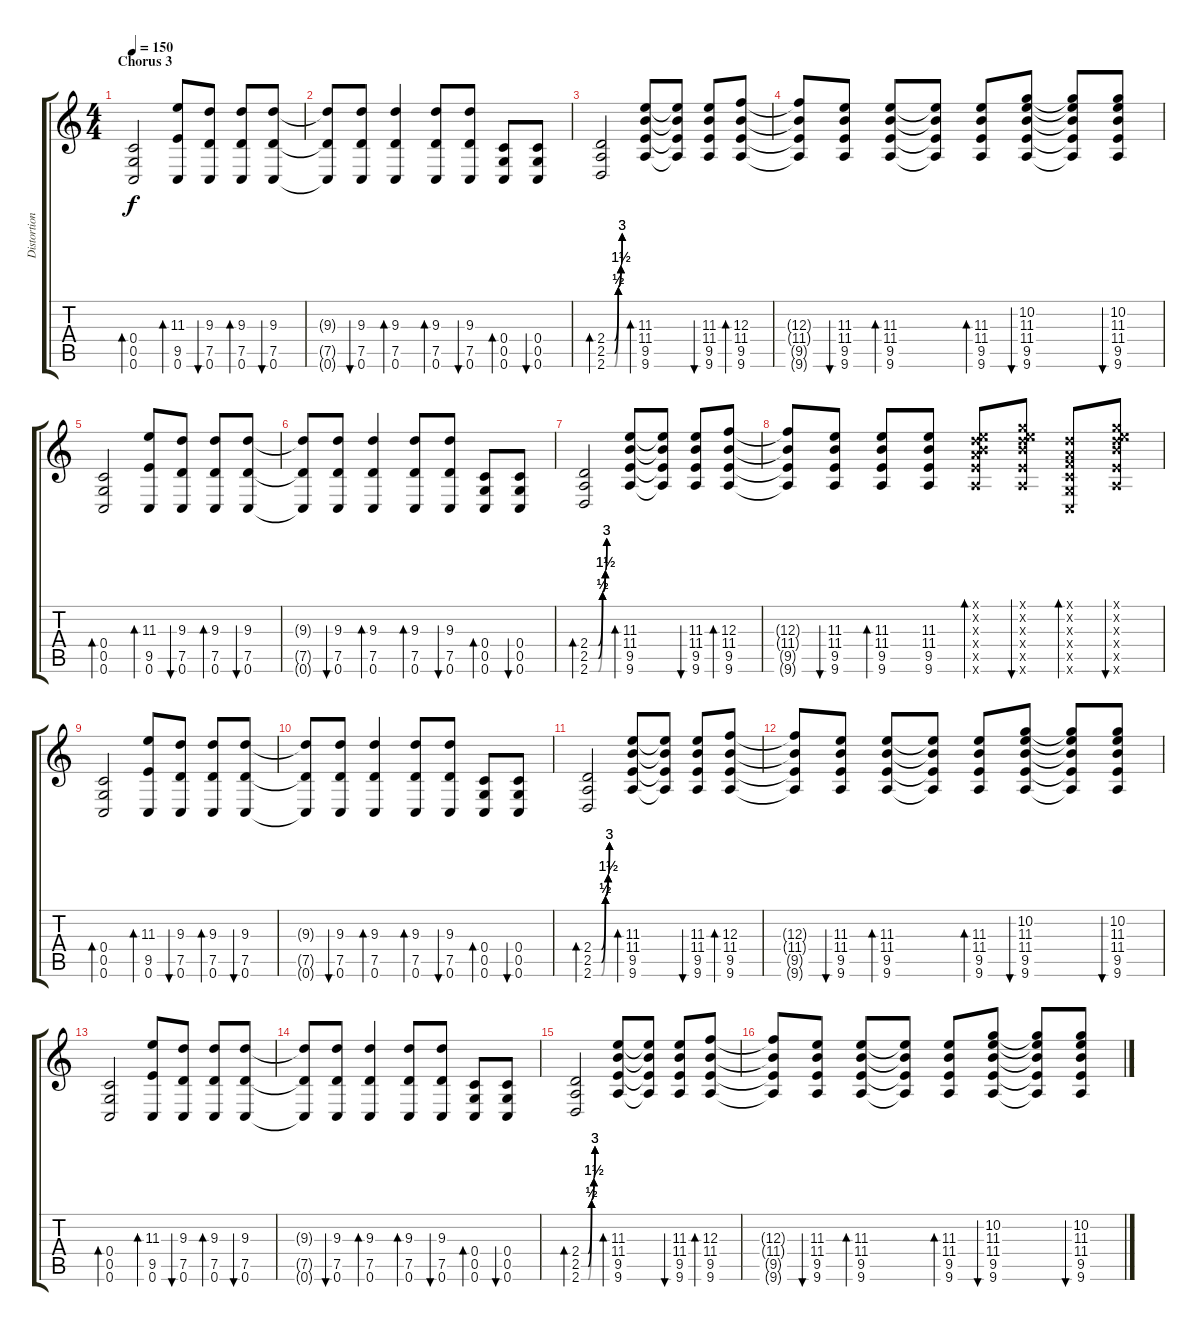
\track ("Distortion Guitar 2" "Distortion") {instrument distortionguitar}
\staff {score tabs}
\tuning (D4 A3 F3 C3 G2 C2) {hide}
\ts (4 4)
\section ("" "Chorus 3")
\tempo 150
\clef g2
\ks c
(0.4 0.5 0.6).2{bd 60 dy f} (11.3 9.5 0.6).8{bd 60} (9.3 7.5 0.6).8{bu 60} (9.3 7.5 0.6).8{bd 60} (9.3 7.5 0.6).8{bu 60} |
(9.3{t} 7.5{t} 0.6{t}).8 (9.3 7.5 0.6).8{bu 60} (9.3 7.5 0.6).4{bd 60} (9.3 7.5 0.6).8{bd 60} (9.3 7.5 0.6).8{bu 60} (0.4 0.5 0.6).8{bd 60} (0.4 0.5 0.6).8{bu 60} |
(2.4{be (custom 0 0 30 0 45 2 55 6 60 12)} 2.5{be (custom 0 0 30 0 45 2 55 6 60 12)} 2.6{be (custom 0 0 30 0 45 2 55 6 60 12)}).2{bd 60} (11.3 11.4 9.5 9.6).8{bd 60} (11.3{t} 11.4{t} 9.5{t} 9.6{t}).8 (11.3 11.4 9.5 9.6).8{bu 60} (12.3 11.4 9.5 9.6).8{bd 60} |
(12.3{t} 11.4{t} 9.5{t} 9.6{t}).8 (11.3 11.4 9.5 9.6).8{bu 60} (11.3 11.4 9.5 9.6).8{bd 60} (11.3{t} 11.4{t} 9.5{t} 9.6{t}).8 (11.3 11.4 9.5 9.6).8{bd 60} (10.2 11.3 11.4 9.5 9.6).8{bu 60} (10.2{t} 11.3{t} 11.4{t} 9.5{t} 9.6{t}).8 (10.2 11.3 11.4 9.5 9.6).8{bu 60} |
(0.4 0.5 0.6).2{bd 60} (11.3 9.5 0.6).8{bd 60} (9.3 7.5 0.6).8{bu 60} (9.3 7.5 0.6).8{bd 60} (9.3 7.5 0.6).8{bu 60} |
(9.3{t} 7.5{t} 0.6{t}).8 (9.3 7.5 0.6).8{bu 60} (9.3 7.5 0.6).4{bd 60} (9.3 7.5 0.6).8{bd 60} (9.3 7.5 0.6).8{bu 60} (0.4 0.5 0.6).8{bd 60} (0.4 0.5 0.6).8{bu 60} |
(2.4{be (custom 0 0 30 0 45 2 55 6 60 12)} 2.5{be (custom 0 0 30 0 45 2 55 6 60 12)} 2.6{be (custom 0 0 30 0 45 2 55 6 60 12)}).2{bd 60} (11.3 11.4 9.5 9.6).8{bd 60} (11.3{t} 11.4{t} 9.5{t} 9.6{t}).8 (11.3 11.4 9.5 9.6).8{bu 60} (12.3 11.4 9.5 9.6).8{bd 60} |
(12.3{t} 11.4{t} 9.5{t} 9.6{t}).8 (11.3 11.4 9.5 9.6).8{bu 60} (11.3 11.4 9.5 9.6).8{bd 60} (11.3 11.4 9.5 9.6).8 (0.1{x} 0.2{x} 11.3{x} 11.4{x} 9.5{x} 9.6{x}).8{bd 60} (0.1{x} 10.2{x} 11.3{x} 11.4{x} 9.5{x} 9.6{x}).8{bu 60} (0.1{x} 0.2{x} 0.3{x} 0.4{x} 0.5{x} 0.6{x}).8{bd 60} (0.1{x} 10.2{x} 11.3{x} 11.4{x} 9.5{x} 9.6{x}).8{bu 60} |
(0.4 0.5 0.6).2{bd 60} (11.3 9.5 0.6).8{bd 60} (9.3 7.5 0.6).8{bu 60} (9.3 7.5 0.6).8{bd 60} (9.3 7.5 0.6).8{bu 60} |
(9.3{t} 7.5{t} 0.6{t}).8 (9.3 7.5 0.6).8{bu 60} (9.3 7.5 0.6).4{bd 60} (9.3 7.5 0.6).8{bd 60} (9.3 7.5 0.6).8{bu 60} (0.4 0.5 0.6).8{bd 60} (0.4 0.5 0.6).8{bu 60} |
(2.4{be (custom 0 0 30 0 45 2 55 6 60 12)} 2.5{be (custom 0 0 30 0 45 2 55 6 60 12)} 2.6{be (custom 0 0 30 0 45 2 55 6 60 12)}).2{bd 60} (11.3 11.4 9.5 9.6).8{bd 60} (11.3{t} 11.4{t} 9.5{t} 9.6{t}).8 (11.3 11.4 9.5 9.6).8{bu 60} (12.3 11.4 9.5 9.6).8{bd 60} |
(12.3{t} 11.4{t} 9.5{t} 9.6{t}).8 (11.3 11.4 9.5 9.6).8{bu 60} (11.3 11.4 9.5 9.6).8{bd 60} (11.3{t} 11.4{t} 9.5{t} 9.6{t}).8 (11.3 11.4 9.5 9.6).8{bd 60} (10.2 11.3 11.4 9.5 9.6).8{bu 60} (10.2{t} 11.3{t} 11.4{t} 9.5{t} 9.6{t}).8 (10.2 11.3 11.4 9.5 9.6).8{bu 60} |
(0.4 0.5 0.6).2{bd 60} (11.3 9.5 0.6).8{bd 60} (9.3 7.5 0.6).8{bu 60} (9.3 7.5 0.6).8{bd 60} (9.3 7.5 0.6).8{bu 60} |
(9.3{t} 7.5{t} 0.6{t}).8 (9.3 7.5 0.6).8{bu 60} (9.3 7.5 0.6).4{bd 60} (9.3 7.5 0.6).8{bd 60} (9.3 7.5 0.6).8{bu 60} (0.4 0.5 0.6).8{bd 60} (0.4 0.5 0.6).8{bu 60} |
(2.4{be (custom 0 0 30 0 45 2 55 6 60 12)} 2.5{be (custom 0 0 30 0 45 2 55 6 60 12)} 2.6{be (custom 0 0 30 0 45 2 55 6 60 12)}).2{bd 60} (11.3 11.4 9.5 9.6).8{bd 60} (11.3{t} 11.4{t} 9.5{t} 9.6{t}).8 (11.3 11.4 9.5 9.6).8{bu 60} (12.3 11.4 9.5 9.6).8{bd 60} |
(12.3{t} 11.4{t} 9.5{t} 9.6{t}).8 (11.3 11.4 9.5 9.6).8{bu 60} (11.3 11.4 9.5 9.6).8{bd 60} (11.3{t} 11.4{t} 9.5{t} 9.6{t}).8 (11.3 11.4 9.5 9.6).8{bd 60} (10.2 11.3 11.4 9.5 9.6).8{bu 60} (10.2{t} 11.3{t} 11.4{t} 9.5{t} 9.6{t}).8 (10.2 11.3 11.4 9.5 9.6).8{bu 60}
